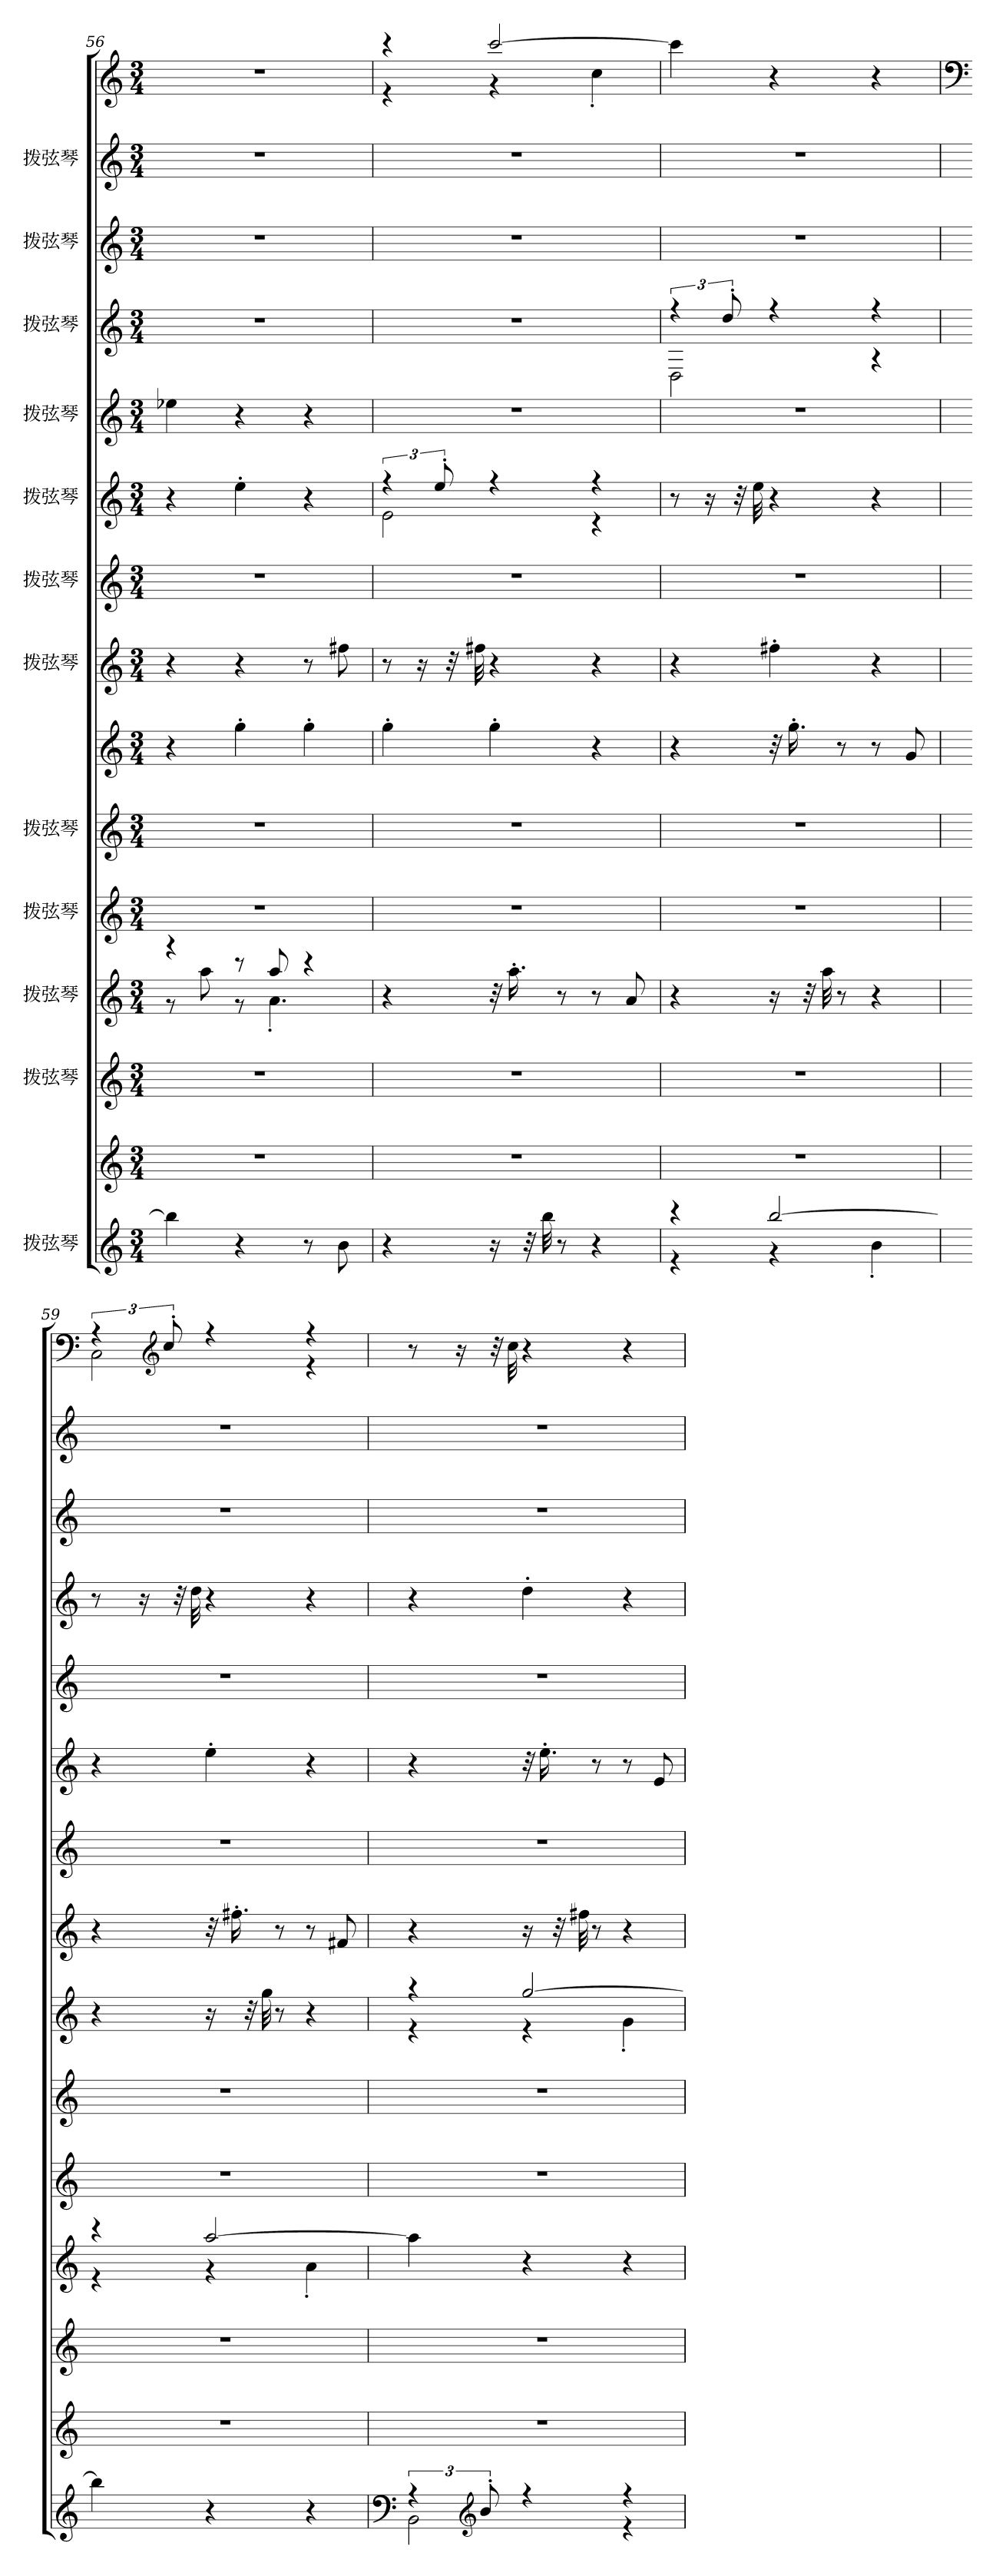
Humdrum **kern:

**kern	**kern	**kern	**kern	**kern	**kern	**kern	**kern	**kern	**kern	**kern	**kern	**kern	**kern	**kern
*part12	*part12	*part11	*part10	*part9	*part8	*part8	*part7	*part6	*part5	*part4	*part3	*part2	*part1	*part1
*staff15	*staff14	*staff13	*staff12	*staff11	*staff10	*staff9	*staff8	*staff7	*staff6	*staff5	*staff4	*staff3	*staff2	*staff1
*I"拨弦琴	*	*I"拨弦琴	*I"拨弦琴	*I"拨弦琴	*I"拨弦琴	*	*I"拨弦琴	*I"拨弦琴	*I"拨弦琴	*I"拨弦琴	*I"拨弦琴	*I"拨弦琴	*I"拨弦琴	*
!!LO:PB:g=z
*clefG2	*clefG2	*clefG2	*clefG2	*clefG2	*clefG2	*clefG2	*clefG2	*clefG2	*clefG2	*clefG2	*clefG2	*clefG2	*clefG2	*clefG2
*k[]	*k[]	*k[]	*k[]	*k[]	*k[]	*k[]	*k[]	*k[]	*k[]	*k[]	*k[]	*k[]	*k[]	*k[]
*M3/4	*M3/4	*M3/4	*M3/4	*M3/4	*M3/4	*M3/4	*M3/4	*M3/4	*M3/4	*M3/4	*M3/4	*M3/4	*M3/4	*M3/4
=56	=56	=56	=56	=56	=56	=56	=56	=56	=56	=56	=56	=56	=56	=56
*	*	*	*^	*	*	*	*	*	*	*	*	*	*	*
4bb\]	2.r	2.r	4r	8r	2.r	2.r	4r	4r	2.r	4r	4ee-X\	2.r	2.r	2.r	2.r
.	.	.	.	8aa\	.	.	.	.	.	.	.	.	.	.	.
4r	.	.	8r	8r	.	.	4gg'\	4r	.	4ee'\	4r	.	.	.	.
.	.	.	8aa/	4.a'\	.	.	.	.	.	.	.	.	.	.	.
8r	.	.	4r	.	.	.	4gg'\	8r	.	4r	4r	.	.	.	.
8b\	.	.	.	.	.	.	.	8ff#X\	.	.	.	.	.	.	.
*	*	*	*v	*v	*	*	*	*	*	*	*	*	*	*	*
=57	=57	=57	=57	=57	=57	=57	=57	=57	=57	=57	=57	=57	=57	=57
*	*	*	*	*	*	*	*	*	*^	*	*	*	*	*^
4r	2.r	2.r	4r	2.r	2.r	4gg'\	8r	2.r	6r	2e\	2.r	2.r	2.r	2.r	4r	4r
.	.	.	.	.	.	.	16r	.	.	.	.	.	.	.	.	.
.	.	.	.	.	.	.	.	.	12ee'/	.	.	.	.	.	.	.
.	.	.	.	.	.	.	32r	.	.	.	.	.	.	.	.	.
.	.	.	.	.	.	.	32ff#X\	.	.	.	.	.	.	.	.	.
16r	.	.	32r	.	.	4gg'\	4r	.	4r	.	.	.	.	.	[2ccc/	4r
.	.	.	16.aa'\	.	.	.	.	.	.	.	.	.	.	.	.	.
32r	.	.	.	.	.	.	.	.	.	.	.	.	.	.	.	.
32bb\	.	.	.	.	.	.	.	.	.	.	.	.	.	.	.	.
8r	.	.	8r	.	.	.	.	.	.	.	.	.	.	.	.	.
4r	.	.	8r	.	.	4r	4r	.	4r	4r	.	.	.	.	.	4cc'\
.	.	.	8a/	.	.	.	.	.	.	.	.	.	.	.	.	.
*	*	*	*	*	*	*	*	*	*v	*v	*	*	*	*	*v	*v
=58	=58	=58	=58	=58	=58	=58	=58	=58	=58	=58	=58	=58	=58	=58
*^	*	*	*	*	*	*	*	*	*	*	*^	*	*	*
4r	4r	2.r	2.r	4r	2.r	2.r	4r	4r	2.r	8r	2.r	6r	2D\	2.r	2.r	4ccc\]
.	.	.	.	.	.	.	.	.	.	16r	.	.	.	.	.	.
.	.	.	.	.	.	.	.	.	.	.	.	12dd'/	.	.	.	.
.	.	.	.	.	.	.	.	.	.	32r	.	.	.	.	.	.
.	.	.	.	.	.	.	.	.	.	32ee\	.	.	.	.	.	.
[2bb/	4r	.	.	16r	.	.	32r	4ff#X'\	.	4r	.	4r	.	.	.	4r
.	.	.	.	.	.	.	16.gg'\	.	.	.	.	.	.	.	.	.
.	.	.	.	32r	.	.	.	.	.	.	.	.	.	.	.	.
.	.	.	.	32aa\	.	.	.	.	.	.	.	.	.	.	.	.
.	.	.	.	8r	.	.	8r	.	.	.	.	.	.	.	.	.
.	4b'\	.	.	4r	.	.	8r	4r	.	4r	.	4r	4r	.	.	4r
.	.	.	.	.	.	.	8g/	.	.	.	.	.	.	.	.	.
*v	*v	*	*	*	*	*	*	*	*	*	*	*v	*v	*	*	*
!!LO:PB:g=z
=59	=59	=59	=59	=59	=59	=59	=59	=59	=59	=59	=59	=59	=59	=59
*	*	*	*	*	*	*	*	*	*	*	*	*	*	*clefF4
*	*	*	*^	*	*	*	*	*	*	*	*	*	*	*^
4bb\]	2.r	2.r	4r	4r	2.r	2.r	4r	4r	2.r	4r	2.r	8r	2.r	2.r	6r	2C\
.	.	.	.	.	.	.	.	.	.	.	.	16r	.	.	.	.
*	*	*	*	*	*	*	*	*	*	*	*	*	*	*	*clefG2	*
.	.	.	.	.	.	.	.	.	.	.	.	.	.	.	12cc'/	.
.	.	.	.	.	.	.	.	.	.	.	.	32r	.	.	.	.
.	.	.	.	.	.	.	.	.	.	.	.	32dd\	.	.	.	.
4r	.	.	[2aa/	4r	.	.	16r	32r	.	4ee'\	.	4r	.	.	4r	.
.	.	.	.	.	.	.	.	16.ff#X'\	.	.	.	.	.	.	.	.
.	.	.	.	.	.	.	32r	.	.	.	.	.	.	.	.	.
.	.	.	.	.	.	.	32gg\	.	.	.	.	.	.	.	.	.
.	.	.	.	.	.	.	8r	8r	.	.	.	.	.	.	.	.
4r	.	.	.	4a'\	.	.	4r	8r	.	4r	.	4r	.	.	4r	4r
.	.	.	.	.	.	.	.	8f#X/	.	.	.	.	.	.	.	.
*	*	*	*v	*v	*	*	*	*	*	*	*	*	*	*	*v	*v
=60	=60	=60	=60	=60	=60	=60	=60	=60	=60	=60	=60	=60	=60	=60
*clefF4	*	*	*	*	*	*	*	*	*	*	*	*	*	*
*^	*	*	*	*	*	*^	*	*	*	*	*	*	*	*
6r	2BB\	2.r	2.r	4aa\]	2.r	2.r	4r	4r	4r	2.r	4r	2.r	4r	2.r	2.r	8r
.	.	.	.	.	.	.	.	.	.	.	.	.	.	.	.	16r
*clefG2	*	*	*	*	*	*	*	*	*	*	*	*	*	*	*	*
12b'/	.	.	.	.	.	.	.	.	.	.	.	.	.	.	.	.
.	.	.	.	.	.	.	.	.	.	.	.	.	.	.	.	32r
.	.	.	.	.	.	.	.	.	.	.	.	.	.	.	.	32cc\
4r	.	.	.	4r	.	.	[2gg/	4r	16r	.	32r	.	4dd'\	.	.	4r
.	.	.	.	.	.	.	.	.	.	.	16.ee'\	.	.	.	.	.
.	.	.	.	.	.	.	.	.	32r	.	.	.	.	.	.	.
.	.	.	.	.	.	.	.	.	32ff#X\	.	.	.	.	.	.	.
.	.	.	.	.	.	.	.	.	8r	.	8r	.	.	.	.	.
4r	4r	.	.	4r	.	.	.	4g'\	4r	.	8r	.	4r	.	.	4r
.	.	.	.	.	.	.	.	.	.	.	8e/	.	.	.	.	.
*v	*v	*	*	*	*	*	*v	*v	*	*	*	*	*	*	*	*
=	=	=	=	=	=	=	=	=	=	=	=	=	=	=
*-	*-	*-	*-	*-	*-	*-	*-	*-	*-	*-	*-	*-	*-	*-
